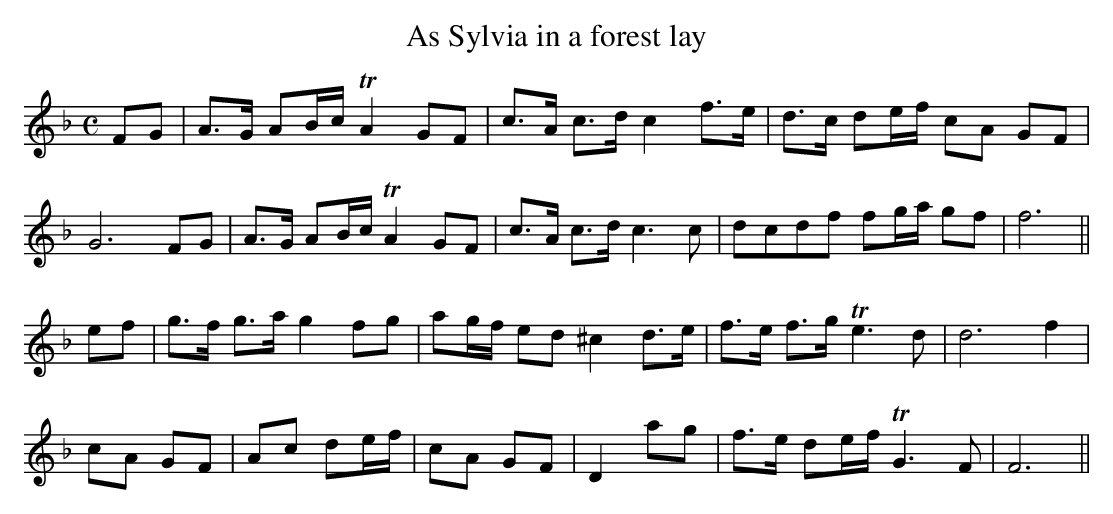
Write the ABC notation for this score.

X:1
T:As Sylvia in a forest lay
M:C
L:1/8
K:F
FG|A>G AB/c/ TA2 GF|c>A c>d c2 f>e|d>c de/f/ cA GF|
G6 FG|A>G AB/c/ TA2 GF|c>A c>d c3c|dcdf fg/a/ gf|f6||
ef|g>f g>a g2 fg|ag/f/ ed ^c2 d>e|f>e f>g Te3d |d6 f2|
cA GF|Ac de/f/ |cA GF|D2 ag|f>e de/f/ TG3F|F6||
